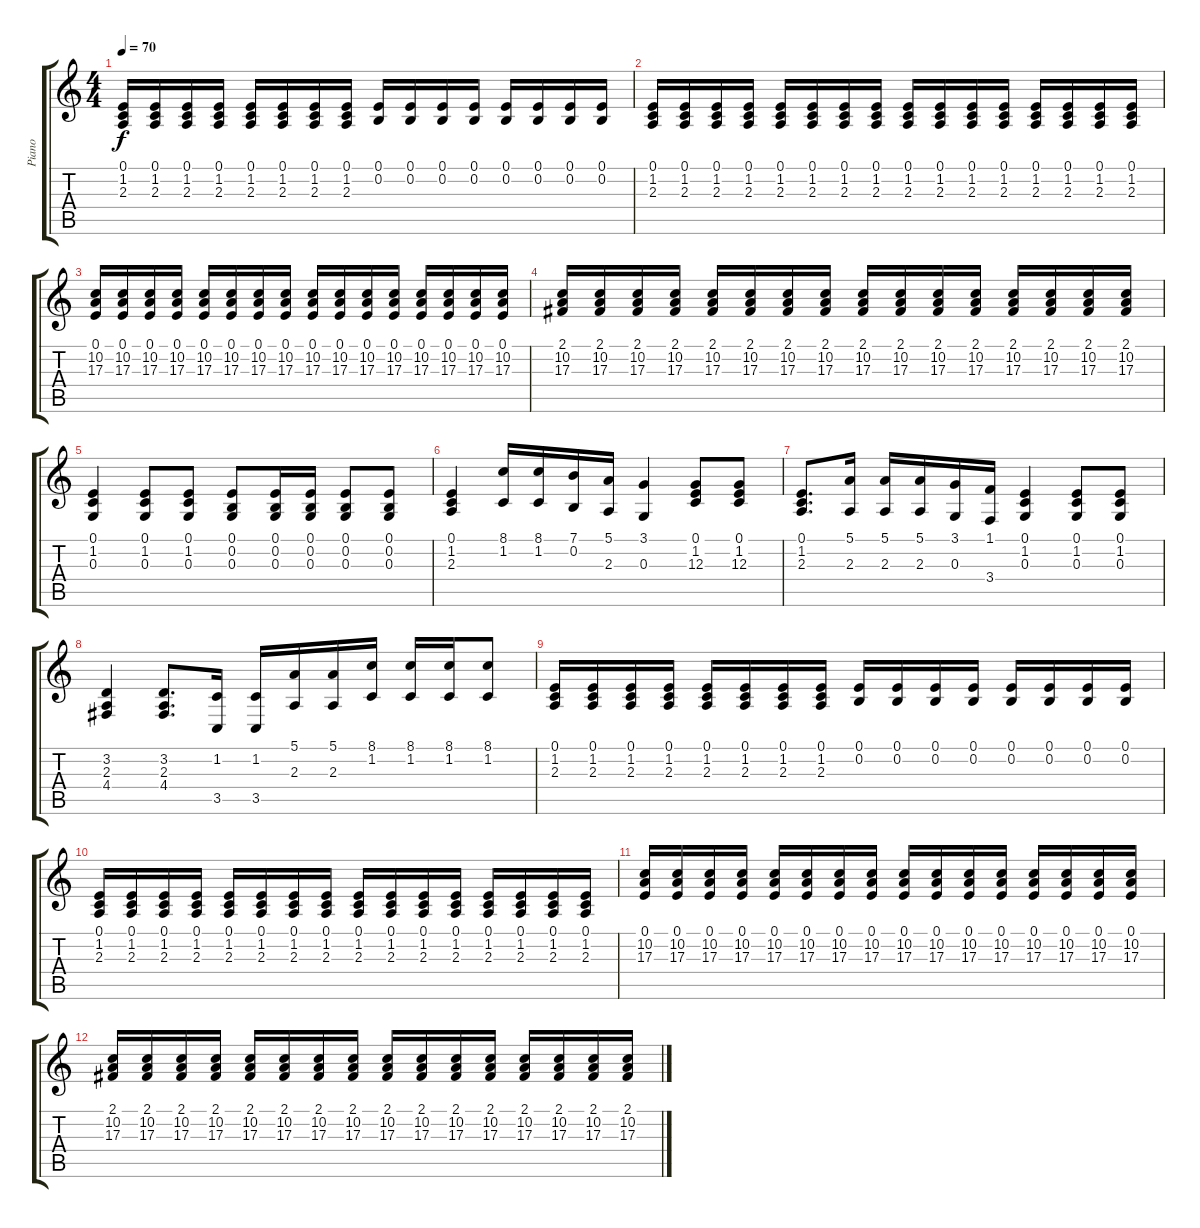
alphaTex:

\track ("Piano" "Piano") {instrument brightacousticpiano}
\staff {score tabs}
\tuning (E4 B3 G3 D3 A2 E2) {hide}
\ts (4 4)
\tempo 70
\clef g2
\ks c
(0.1 1.2 2.3).16{dy f} (0.1 1.2 2.3).16 (0.1 1.2 2.3).16 (0.1 1.2 2.3).16 (0.1 1.2 2.3).16 (0.1 1.2 2.3).16 (0.1 1.2 2.3).16 (0.1 1.2 2.3).16 (0.1 0.2).16 (0.1 0.2).16 (0.1 0.2).16 (0.1 0.2).16 (0.1 0.2).16 (0.1 0.2).16 (0.1 0.2).16 (0.1 0.2).16 |
(0.1 1.2 2.3).16 (0.1 1.2 2.3).16 (0.1 1.2 2.3).16 (0.1 1.2 2.3).16 (0.1 1.2 2.3).16 (0.1 1.2 2.3).16 (0.1 1.2 2.3).16 (0.1 1.2 2.3).16 (0.1 1.2 2.3).16 (0.1 1.2 2.3).16 (0.1 1.2 2.3).16 (0.1 1.2 2.3).16 (0.1 1.2 2.3).16 (0.1 1.2 2.3).16 (0.1 1.2 2.3).16 (0.1 1.2 2.3).16 |
(0.1 10.2 17.3).16 (0.1 10.2 17.3).16 (0.1 10.2 17.3).16 (0.1 10.2 17.3).16 (0.1 10.2 17.3).16 (0.1 10.2 17.3).16 (0.1 10.2 17.3).16 (0.1 10.2 17.3).16 (0.1 10.2 17.3).16 (0.1 10.2 17.3).16 (0.1 10.2 17.3).16 (0.1 10.2 17.3).16 (0.1 10.2 17.3).16 (0.1 10.2 17.3).16 (0.1 10.2 17.3).16 (0.1 10.2 17.3).16 |
(2.1 10.2 17.3).16 (2.1 10.2 17.3).16 (2.1 10.2 17.3).16 (2.1 10.2 17.3).16 (2.1 10.2 17.3).16 (2.1 10.2 17.3).16 (2.1 10.2 17.3).16 (2.1 10.2 17.3).16 (2.1 10.2 17.3).16 (2.1 10.2 17.3).16 (2.1 10.2 17.3).16 (2.1 10.2 17.3).16 (2.1 10.2 17.3).16 (2.1 10.2 17.3).16 (2.1 10.2 17.3).16 (2.1 10.2 17.3).16 |
(0.1 1.2 0.3).4 (0.1 1.2 0.3).8 (0.1 1.2 0.3).8 (0.1 0.2 0.3).8 (0.1 0.2 0.3).16 (0.1 0.2 0.3).16 (0.1 0.2 0.3).8 (0.1 0.2 0.3).8 |
(0.1 1.2 2.3).4 (8.1 1.2).16 (8.1 1.2).16 (7.1 0.2).16 (5.1 2.3).16 (3.1 0.3).4 (0.1 1.2 12.3).8 (0.1 1.2 12.3).8 |
(0.1 1.2 2.3).8{d} (5.1 2.3).16 (5.1 2.3).16 (5.1 2.3).16 (3.1 0.3).16 (1.1 3.4).16 (0.1 1.2 0.3).4 (0.1 1.2 0.3).8 (0.1 1.2 0.3).8 |
(3.2 2.3 4.4).4 (3.2 2.3 4.4).8{d} (1.2 3.5).16 (1.2 3.5).16 (5.1 2.3).16 (5.1 2.3).16 (8.1 1.2).16 (8.1 1.2).16 (8.1 1.2).16 (8.1 1.2).8 |
(0.1 1.2 2.3).16 (0.1 1.2 2.3).16 (0.1 1.2 2.3).16 (0.1 1.2 2.3).16 (0.1 1.2 2.3).16 (0.1 1.2 2.3).16 (0.1 1.2 2.3).16 (0.1 1.2 2.3).16 (0.1 0.2).16 (0.1 0.2).16 (0.1 0.2).16 (0.1 0.2).16 (0.1 0.2).16 (0.1 0.2).16 (0.1 0.2).16 (0.1 0.2).16 |
(0.1 1.2 2.3).16 (0.1 1.2 2.3).16 (0.1 1.2 2.3).16 (0.1 1.2 2.3).16 (0.1 1.2 2.3).16 (0.1 1.2 2.3).16 (0.1 1.2 2.3).16 (0.1 1.2 2.3).16 (0.1 1.2 2.3).16 (0.1 1.2 2.3).16 (0.1 1.2 2.3).16 (0.1 1.2 2.3).16 (0.1 1.2 2.3).16 (0.1 1.2 2.3).16 (0.1 1.2 2.3).16 (0.1 1.2 2.3).16 |
(0.1 10.2 17.3).16{volume 1} (0.1 10.2 17.3).16 (0.1 10.2 17.3).16 (0.1 10.2 17.3).16 (0.1 10.2 17.3).16 (0.1 10.2 17.3).16 (0.1 10.2 17.3).16 (0.1 10.2 17.3).16 (0.1 10.2 17.3).16 (0.1 10.2 17.3).16 (0.1 10.2 17.3).16 (0.1 10.2 17.3).16 (0.1 10.2 17.3).16 (0.1 10.2 17.3).16 (0.1 10.2 17.3).16 (0.1 10.2 17.3).16 |
(2.1 10.2 17.3).16{volume 0} (2.1 10.2 17.3).16 (2.1 10.2 17.3).16 (2.1 10.2 17.3).16 (2.1 10.2 17.3).16 (2.1 10.2 17.3).16 (2.1 10.2 17.3).16 (2.1 10.2 17.3).16 (2.1 10.2 17.3).16 (2.1 10.2 17.3).16 (2.1 10.2 17.3).16 (2.1 10.2 17.3).16 (2.1 10.2 17.3).16 (2.1 10.2 17.3).16 (2.1 10.2 17.3).16 (2.1 10.2 17.3).16
